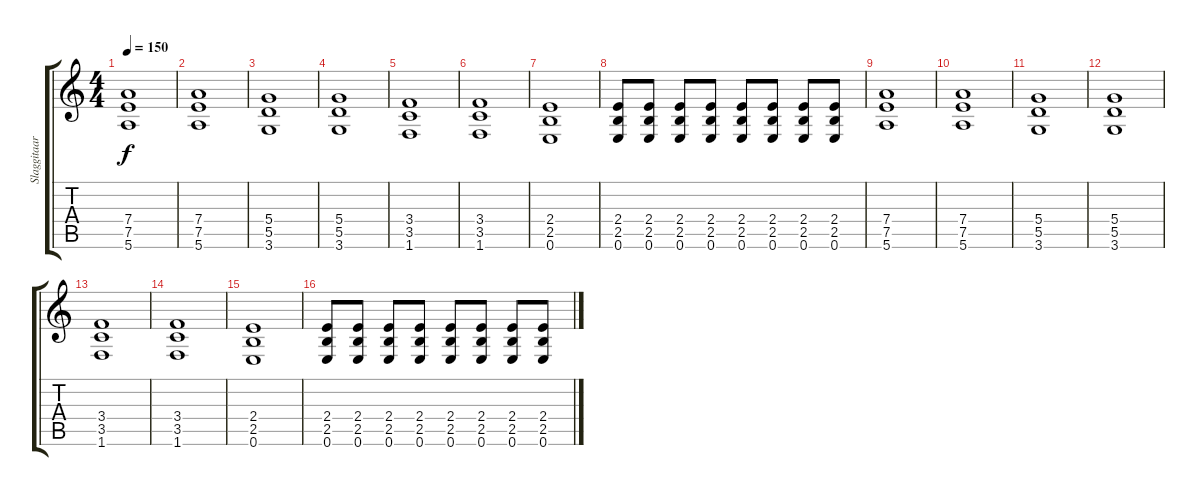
\track ("Slaggitaar 1" "Slaggitaar") {instrument distortionguitar}
\staff {score tabs}
\tuning (E4 B3 G3 D3 A2 E2) {hide}
\ts (4 4)
\tempo 150
\clef g2
\ks c
(7.4 7.5 5.6).1{dy f} |
(7.4 7.5 5.6).1 |
(5.4 5.5 3.6).1 |
(5.4 5.5 3.6).1 |
(3.4 3.5 1.6).1 |
(3.4 3.5 1.6).1 |
(2.4 2.5 0.6).1 |
(2.4 2.5 0.6).8 (2.4 2.5 0.6).8 (2.4 2.5 0.6).8 (2.4 2.5 0.6).8 (2.4 2.5 0.6).8 (2.4 2.5 0.6).8 (2.4 2.5 0.6).8 (2.4 2.5 0.6).8 |
(7.4 7.5 5.6).1 |
(7.4 7.5 5.6).1 |
(5.4 5.5 3.6).1 |
(5.4 5.5 3.6).1 |
(3.4 3.5 1.6).1 |
(3.4 3.5 1.6).1 |
(2.4 2.5 0.6).1 |
(2.4 2.5 0.6).8 (2.4 2.5 0.6).8 (2.4 2.5 0.6).8 (2.4 2.5 0.6).8 (2.4 2.5 0.6).8 (2.4 2.5 0.6).8 (2.4 2.5 0.6).8 (2.4 2.5 0.6).8
